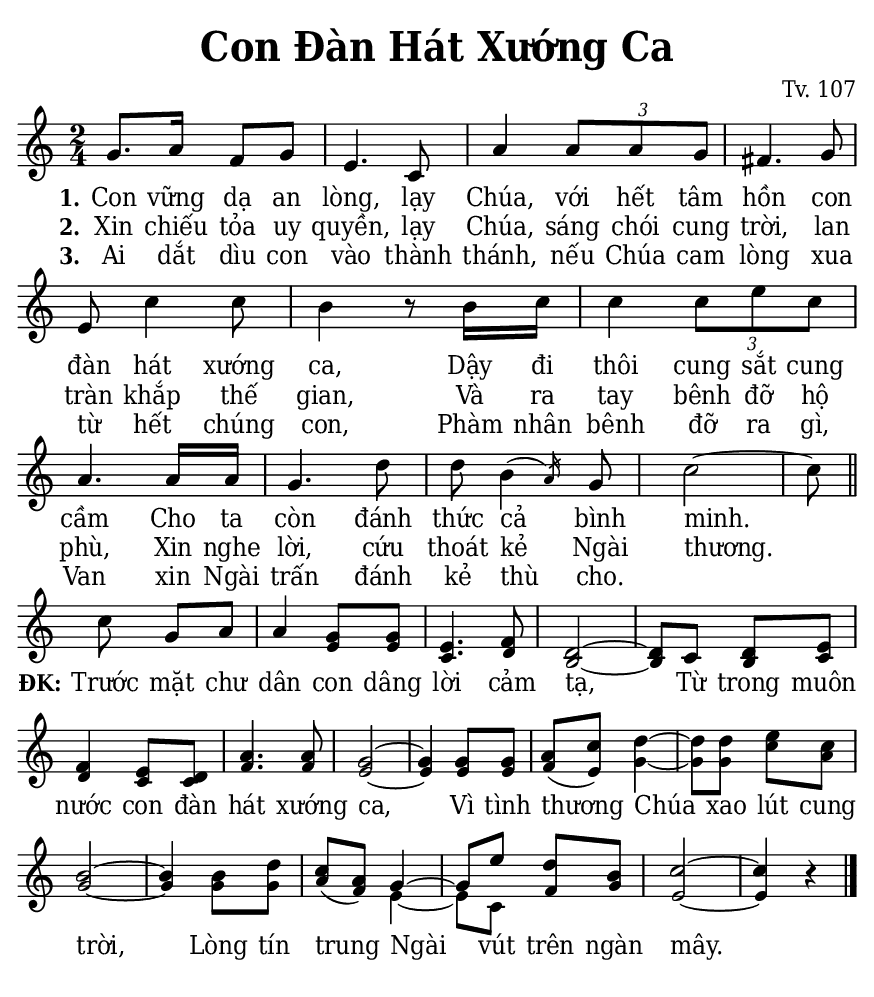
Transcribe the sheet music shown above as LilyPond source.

% Cài đặt chung\
\version "2.22.1"
\include "english.ly"

\header {
  title = \markup { \fontsize #1 "Con Đàn Hát Xướng Ca" }
  composer = "Tv. 107"
  %arranger = "Lm. Kim Long"
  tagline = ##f
}

% Nhạc phiên khúc
nhacPhienKhucSop = \relative c'' {
  g8. a16 f8 g |
  e4. c8 |
  a'4 \tuplet 3/2 { a8 a g } |
  fs4. g8 |
  e c'4 c8 |
  b4 r8 b16 c |
  c4 \tuplet 3/2 { c8 e c } |
  a4. a16 a |
  g4. d'8 |
  d
  \afterGrace b4 ({
    \override Flag.stroke-style = #"grace"
    a16)}
  \revert Flag.stroke-style
  g8 |
  c2 ~ |
  c8 \bar "||"
  
  c g a |
  a4 g8 g |
  e4. f8 |
  d2 ~ |
  d8 c d e |
  f4 e8 d |
  a'4. a8 |
  g2 ~ |
  g4 g8 g |
  a (c) d4 ~ |
  d8 d e c |
  b2 ~ |
  b4 b8 d |
  c (a) g4 ~ |
  g8 e' d b |
  c2 ~ |
  c4 r \bar "|."
}

nhacPhienKhucAlto = \relative c'' {
  R2*11
  r8
  c8 g a |
  a4 e8 e |
  c4. d8 |
  b2 ~ |
  b8 c b c |
  d4 c8 c |
  f4. f8 |
  e2 ~ |
  e4 e8 e |
  f (e) g4 ~ |
  g8 g c a |
  g2 ~ |
  g4 g8 g |
  a (f) e4 ~ |
  e8 [c] f g |
  e2 ~ |
  e4 r
}

% Lời phiên khúc
loiPhienKhucSop = \lyrics {
  <<
    {
      \set stanza = "1."
      Con vững dạ an lòng,
      lạy Chúa, với hết tâm hồn con đàn hát xướng ca,
      Dậy đi thôi cung sắt cung cầm
      Cho ta còn đánh thức cả bình minh.
    }
    \new Lyrics {
	    \set associatedVoice = "beSop"
	    \set stanza = "2."
	    Xin chiếu tỏa uy quyền, lạy Chúa,
	    sáng chói cung trời,
	    lan tràn khắp thế gian,
	    Và ra tay bênh đỡ hộ phù,
	    Xin nghe lời, cứu thoát kẻ Ngài thương.
    }
    \new Lyrics {
	    \set associatedVoice = "beSop"
	    \set stanza = "3."
	    Ai dắt dìu con vào thành thánh,
	    nếu Chúa cam lòng xua từ hết chúng con,
	    Phàm nhân bênh đỡ ra gì,
	    Van xin Ngài trấn đánh kẻ thù cho.
    }
  >>
  \set stanza = "ĐK:"
  Trước mặt chư dân con dâng lời cảm tạ,
  Từ trong muôn nước con đàn hát xướng ca,
  Vì tình thương Chúa xao lút cung trời,
  Lòng tín trung Ngài vút trên ngàn mây.
}

% Dàn trang
\paper {
  #(set-paper-size "a5")
  top-margin = 3\mm
  bottom-margin = 3\mm
  left-margin = 3\mm
  right-margin = 3\mm
  indent = #0
  #(define fonts
	 (make-pango-font-tree "Deja Vu Serif Condensed"
	 		       "Deja Vu Serif Condensed"
			       "Deja Vu Serif Condensed"
			       (/ 20 20)))
  print-page-number = ##f
  page-count = 1
}

TongNhip = {
  \key c \major \time 2/4
  \set Timing.beamExceptions = #'()
  \set Timing.baseMoment = #(ly:make-moment 1/4)
}

% Đổi kích thước nốt cho bè phụ
notBePhu =
#(define-music-function (font-size music) (number? ly:music?)
   (for-some-music
     (lambda (m)
       (if (music-is-of-type? m 'rhythmic-event)
           (begin
             (set! (ly:music-property m 'tweaks)
                   (cons `(font-size . ,font-size)
                         (ly:music-property m 'tweaks)))
             #t)
           #f))
     music)
   music)

\score {
  \new ChoirStaff <<
    \new Staff \with {
        \consists "Merge_rests_engraver"
        printPartCombineTexts = ##f
      }
      <<
      \new Voice \TongNhip \partCombine 
        \nhacPhienKhucSop
        \notBePhu -1 { \nhacPhienKhucAlto }
      \new NullVoice = beSop \nhacPhienKhucSop
      \new Lyrics \lyricsto beSop \loiPhienKhucSop
      >>
  >>
  \layout {
    %\override Staff.TimeSignature.transparent = ##t
    \override Lyrics.LyricSpace.minimum-distance = #1
    \override Score.BarNumber.break-visibility = ##(#f #f #f)
    \override Score.SpacingSpanner.uniform-stretching = ##t
  } 
}
